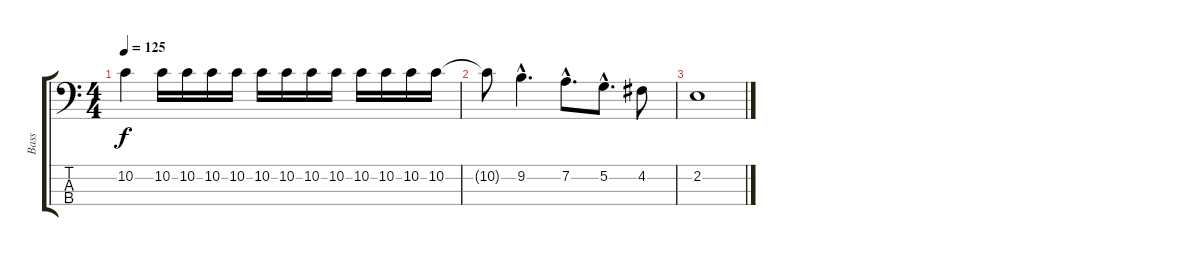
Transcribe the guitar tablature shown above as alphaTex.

\track ("Bass" "Bass") {instrument electricbassfinger}
\staff {score tabs}
\tuning (G2 D2 A1 E1) {hide}
\ts (4 4)
\tempo 125
\clef f4
\ks c
10.2.4{dy f} 10.2.16 10.2.16 10.2.16 10.2.16 10.2.16 10.2.16 10.2.16 10.2.16 10.2.16 10.2.16 10.2.16 10.2.16 |
10.2{t}.8 9.2{hac}.4{d} 7.2{hac}.8{d} 5.2{hac}.8{d} 4.2.8 |
2.2.1
